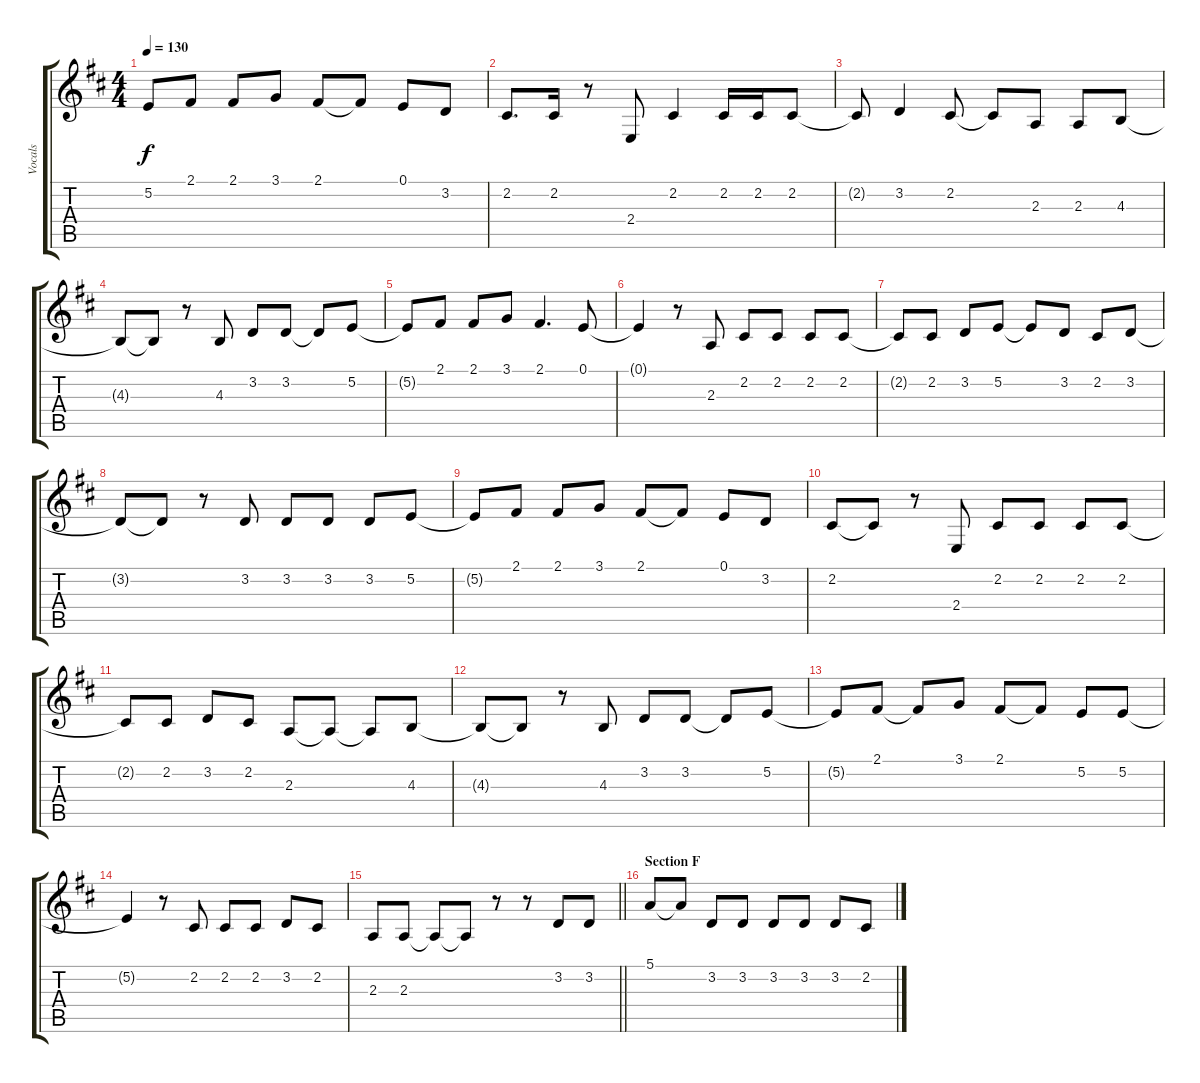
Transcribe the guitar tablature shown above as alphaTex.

\track ("Vocals" "Vocals") {instrument altosax}
\staff {score tabs}
\tuning (E4 B3 G3 D3 A2 E2) {hide}
\ts (4 4)
\tempo 130
\clef g2
\ks d
5.2{t}.8{dy f} 2.1.8 2.1.8 3.1.8 2.1.8 2.1{t}.8 0.1.8 3.2.8 |
2.2.8{d} 2.2.16 r.8 2.4.8 2.2.4 2.2.16 2.2.16 2.2.8 |
2.2{t}.8 3.2.4 2.2.8 2.2{t}.8 2.3.8 2.3.8 4.3.8 |
4.3{t}.8 4.3{t}.8 r.8 4.3.8 3.2.8 3.2.8 3.2{t}.8 5.2.8 |
5.2{t}.8 2.1.8 2.1.8 3.1.8 2.1.4{d} 0.1.8 |
0.1{t}.4 r.8 2.3.8 2.2.8 2.2.8 2.2.8 2.2.8 |
2.2{t}.8 2.2.8 3.2.8 5.2.8 5.2{t}.8 3.2.8 2.2.8 3.2.8 |
3.2{t}.8 3.2{t}.8 r.8 3.2.8 3.2.8 3.2.8 3.2.8 5.2.8 |
5.2{t}.8 2.1.8 2.1.8 3.1.8 2.1.8 2.1{t}.8 0.1.8 3.2.8 |
2.2.8 2.2{t}.8 r.8 2.4.8 2.2.8 2.2.8 2.2.8 2.2.8 |
2.2{t}.8 2.2.8 3.2.8 2.2.8 2.3.8 2.3{t}.8 2.3{t}.8 4.3.8 |
4.3{t}.8 4.3{t}.8 r.8 4.3.8 3.2.8 3.2.8 3.2{t}.8 5.2.8 |
5.2{t}.8 2.1.8 2.1{t}.8 3.1.8 2.1.8 2.1{t}.8 5.2.8 5.2.8 |
5.2{t}.4 r.8 2.2.8 2.2.8 2.2.8 3.2.8 2.2.8 |
\barLineRight lightlight
2.3.8 2.3.8 2.3{t}.8 2.3{t}.8 r.8 r.8 3.2.8 3.2.8 |
\section ("" "Section F")
5.1.8 5.1{t}.8 3.2.8 3.2.8 3.2.8 3.2.8 3.2.8 2.2.8
